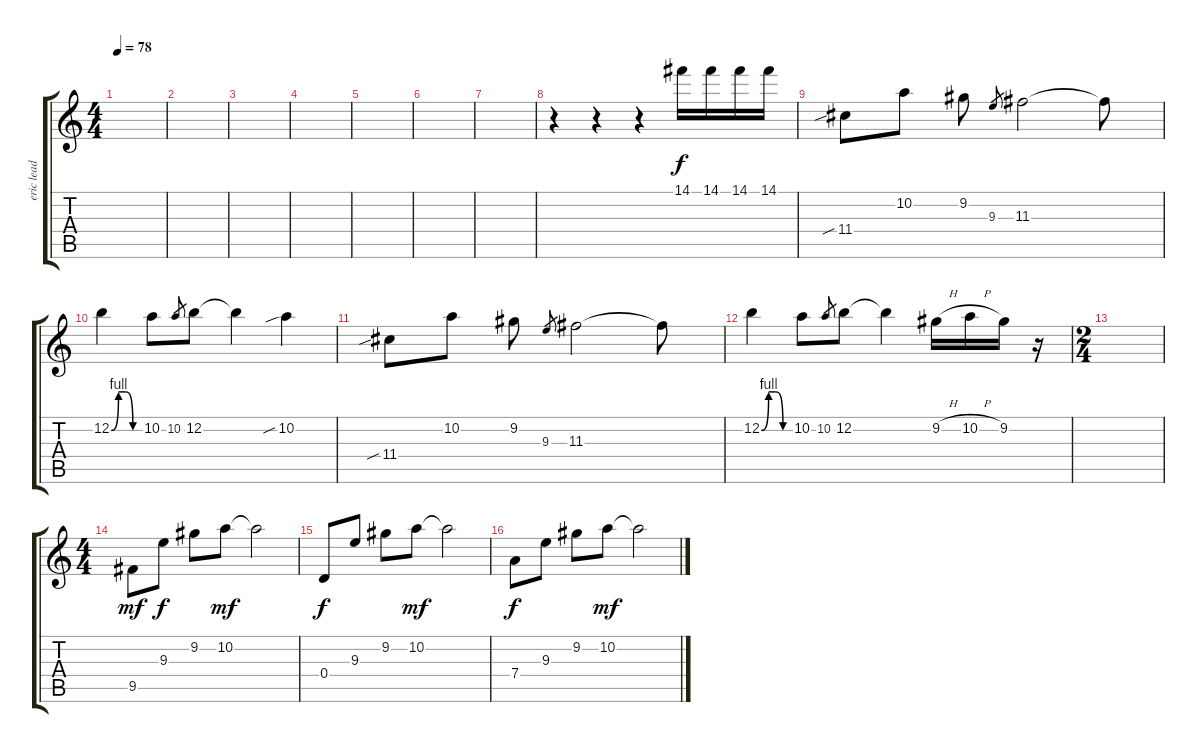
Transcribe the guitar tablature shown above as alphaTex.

\track ("eric lead" "eric lead") {instrument overdrivenguitar}
\staff {score tabs}
\tuning (E4 B3 G3 D3 A2 E2) {hide}
\ts (4 4)
\tempo 78
\clef g2
\ks c
|
|
|
|
|
|
|
r.4 r.4 r.4 14.1.16 14.1.16 14.1.16 14.1.16 |
11.4{sib}.8 10.2.8 9.2.8 9.3.8{gr} 11.3.2 11.3{t}.8 |
12.2{be (custom 0 0 15 4 30 4 45 0 60 0)}.4 10.2.8 10.2.8{gr} 12.2.8 12.2{t}.4 10.2{sib}.4 |
11.4{sib}.8 10.2.8 9.2.8 9.3.8{gr} 11.3.2 11.3{t}.8 |
12.2{be (custom 0 0 15 4 30 4 45 0 60 0)}.4 10.2.8 10.2.8{gr} 12.2.8 12.2{t}.4 9.2{h}.16 10.2{h}.16 9.2.16 r.16 |
\ts (2 4)
|
\ts (4 4)
9.5.8{dy mf instrument electricguitarjazz} 9.3.8{dy f} 9.2.8 10.2.8{dy mf} 10.2{t}.2 |
0.4.8{dy f} 9.3.8 9.2.8 10.2.8{dy mf} 10.2{t}.2 |
7.4.8{dy f} 9.3.8 9.2.8 10.2.8{dy mf} 10.2{t}.2
